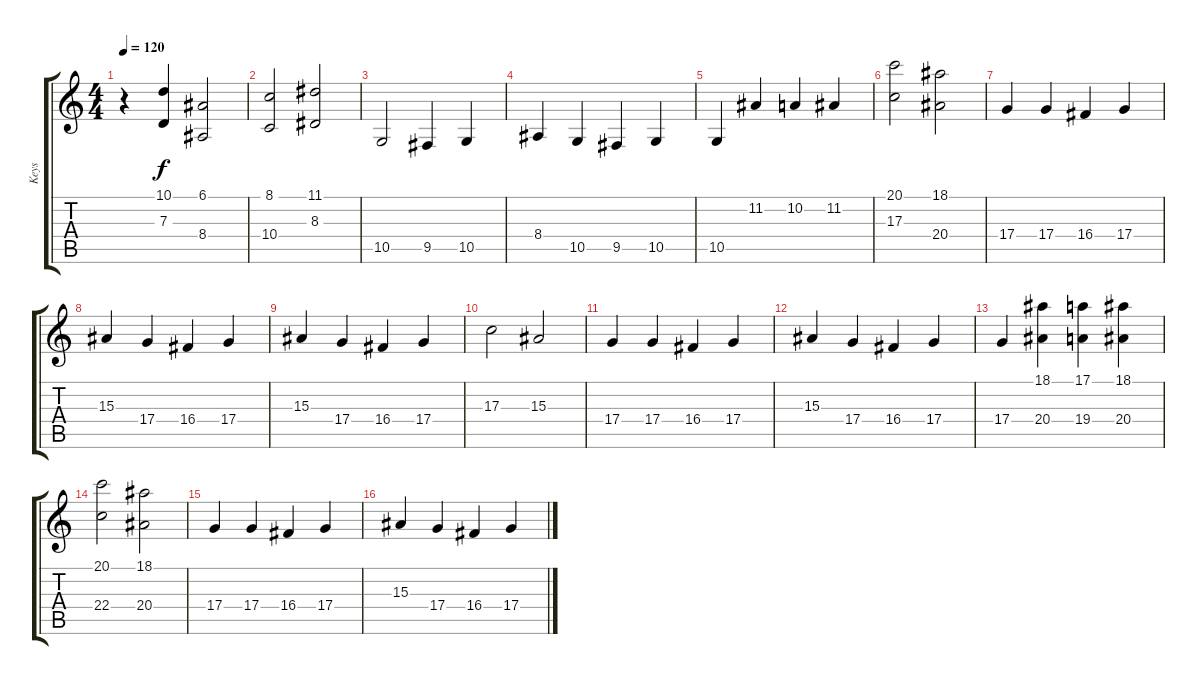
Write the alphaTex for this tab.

\track ("Keys" "Keys") {instrument stringensemble1}
\staff {score tabs}
\tuning (E4 B3 G3 D3 A2 E2) {hide}
\ts (4 4)
\section ("" "")
\tempo 120
\clef g2
\ks c
r.4{dy f} (10.1 7.3).4 (6.1 8.4).2 |
(8.1 10.4).2 (11.1 8.3).2 |
10.5.2 9.5.4 10.5.4 |
8.4.4 10.5.4 9.5.4 10.5.4 |
10.5.4 11.2.4 10.2.4 11.2.4 |
(20.1 17.3).2 (18.1 20.4).2 |
17.4.4 17.4.4 16.4.4 17.4.4 |
15.3.4 17.4.4 16.4.4 17.4.4 |
15.3.4 17.4.4 16.4.4 17.4.4 |
17.3.2 15.3.2 |
17.4.4 17.4.4 16.4.4 17.4.4 |
15.3.4 17.4.4 16.4.4 17.4.4 |
17.4.4 (18.1 20.4).4 (17.1 19.4).4 (18.1 20.4).4 |
(20.1 22.4).2 (18.1 20.4).2 |
17.4.4 17.4.4 16.4.4 17.4.4 |
15.3.4 17.4.4 16.4.4 17.4.4
